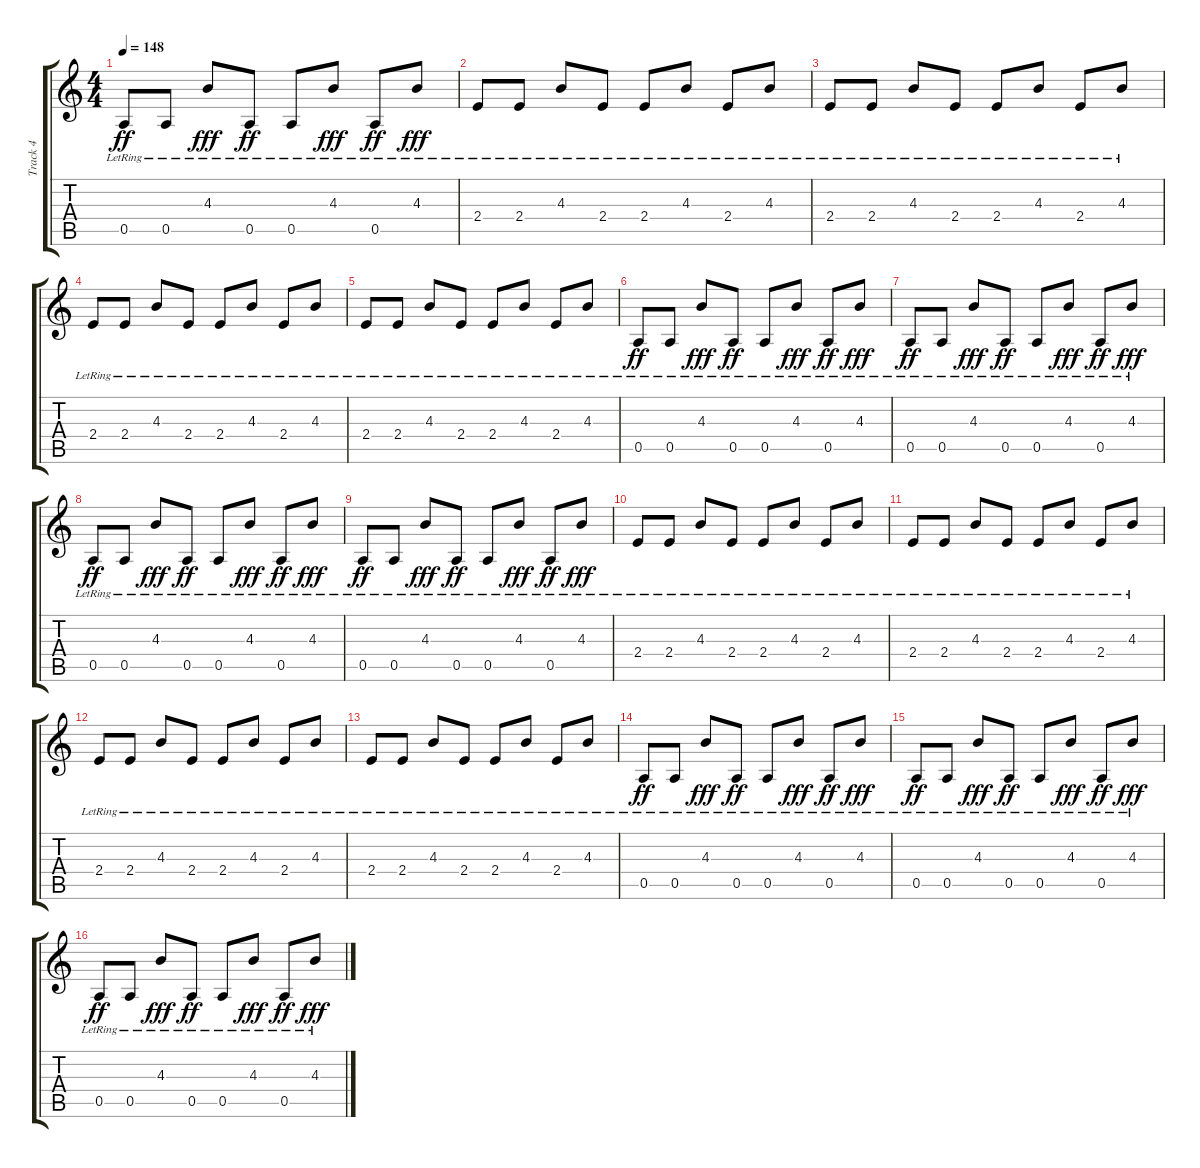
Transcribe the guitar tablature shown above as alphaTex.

\track ("Track 4" "Track 4") {instrument electricguitarjazz}
\staff {score tabs}
\tuning (E4 B3 G3 D3 A2 E2) {hide}
\ts (4 4)
\tempo 148
\clef g2
\ks c
0.5{lr}.8{dy ff} 0.5{lr}.8 4.3{lr}.8{dy fff} 0.5{lr}.8{dy ff} 0.5{lr}.8 4.3{lr}.8{dy fff} 0.5{lr}.8{dy ff} 4.3{lr}.8{dy fff} |
2.4{lr}.8 2.4{lr}.8 4.3{lr}.8 2.4{lr}.8 2.4{lr}.8 4.3{lr}.8 2.4{lr}.8 4.3{lr}.8 |
2.4{lr}.8 2.4{lr}.8 4.3{lr}.8 2.4{lr}.8 2.4{lr}.8 4.3{lr}.8 2.4{lr}.8 4.3{lr}.8 |
2.4{lr}.8 2.4{lr}.8 4.3{lr}.8 2.4{lr}.8 2.4{lr}.8 4.3{lr}.8 2.4{lr}.8 4.3{lr}.8 |
2.4{lr}.8 2.4{lr}.8 4.3{lr}.8 2.4{lr}.8 2.4{lr}.8 4.3{lr}.8 2.4{lr}.8 4.3{lr}.8 |
0.5{lr}.8{dy ff} 0.5{lr}.8 4.3{lr}.8{dy fff} 0.5{lr}.8{dy ff} 0.5{lr}.8 4.3{lr}.8{dy fff} 0.5{lr}.8{dy ff} 4.3{lr}.8{dy fff} |
0.5{lr}.8{dy ff} 0.5{lr}.8 4.3{lr}.8{dy fff} 0.5{lr}.8{dy ff} 0.5{lr}.8 4.3{lr}.8{dy fff} 0.5{lr}.8{dy ff} 4.3{lr}.8{dy fff} |
0.5{lr}.8{dy ff} 0.5{lr}.8 4.3{lr}.8{dy fff} 0.5{lr}.8{dy ff} 0.5{lr}.8 4.3{lr}.8{dy fff} 0.5{lr}.8{dy ff} 4.3{lr}.8{dy fff} |
0.5{lr}.8{dy ff} 0.5{lr}.8 4.3{lr}.8{dy fff} 0.5{lr}.8{dy ff} 0.5{lr}.8 4.3{lr}.8{dy fff} 0.5{lr}.8{dy ff} 4.3{lr}.8{dy fff} |
2.4{lr}.8 2.4{lr}.8 4.3{lr}.8 2.4{lr}.8 2.4{lr}.8 4.3{lr}.8 2.4{lr}.8 4.3{lr}.8 |
2.4{lr}.8 2.4{lr}.8 4.3{lr}.8 2.4{lr}.8 2.4{lr}.8 4.3{lr}.8 2.4{lr}.8 4.3{lr}.8 |
2.4{lr}.8 2.4{lr}.8 4.3{lr}.8 2.4{lr}.8 2.4{lr}.8 4.3{lr}.8 2.4{lr}.8 4.3{lr}.8 |
2.4{lr}.8 2.4{lr}.8 4.3{lr}.8 2.4{lr}.8 2.4{lr}.8 4.3{lr}.8 2.4{lr}.8 4.3{lr}.8 |
0.5{lr}.8{dy ff} 0.5{lr}.8 4.3{lr}.8{dy fff} 0.5{lr}.8{dy ff} 0.5{lr}.8 4.3{lr}.8{dy fff} 0.5{lr}.8{dy ff} 4.3{lr}.8{dy fff} |
0.5{lr}.8{dy ff} 0.5{lr}.8 4.3{lr}.8{dy fff} 0.5{lr}.8{dy ff} 0.5{lr}.8 4.3{lr}.8{dy fff} 0.5{lr}.8{dy ff} 4.3{lr}.8{dy fff} |
0.5{lr}.8{dy ff} 0.5{lr}.8 4.3{lr}.8{dy fff} 0.5{lr}.8{dy ff} 0.5{lr}.8 4.3{lr}.8{dy fff} 0.5{lr}.8{dy ff} 4.3{lr}.8{dy fff}
